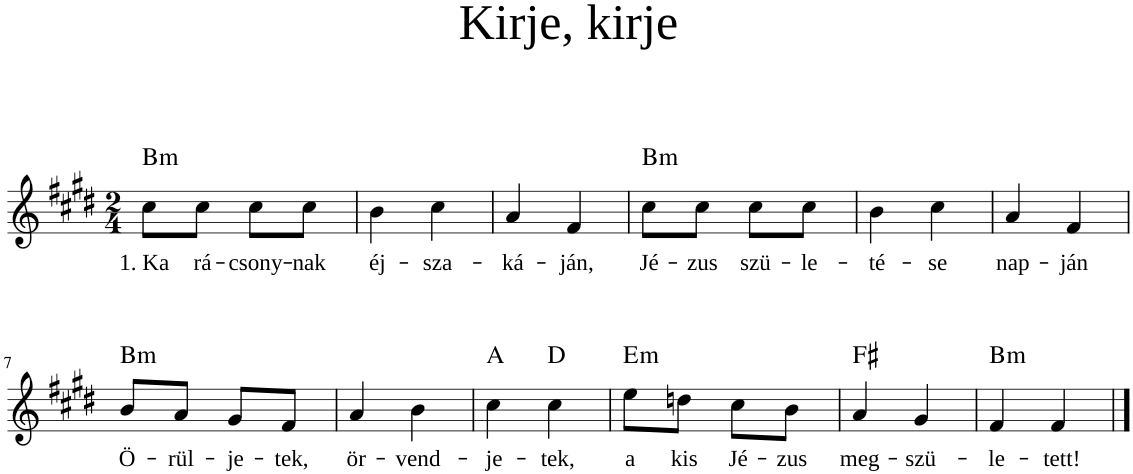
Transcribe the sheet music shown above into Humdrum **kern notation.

**kern	**text	**harte
*part1	*part1	*part1
*staff1	*staff1	*
*I"Voice	*	*
*clefG2	*	*
*k[f#c#g#d#]	*	*
*M2/4	*	*
=1	=1	=1
!	!LO:LY:b	!LO:H:kt=m
8cc#\L	1. Ka	B:min
!	!LO:LY:b	!
8cc#\J	rá-	.
!	!LO:LY:b	!
8cc#\L	-csony-	.
!	!LO:LY:b	!
8cc#\J	-nak	.
=2	=2	=2
!	!LO:LY:b	!
4b\	éj-	.
!	!LO:LY:b	!
4cc#\	-sza-	.
=3	=3	=3
!	!LO:LY:b	!
4a/	-ká-	.
!	!LO:LY:b	!
4f#/	-ján,	.
=4	=4	=4
!	!LO:LY:b	!LO:H:kt=m
8cc#\L	Jé-	B:min
!	!LO:LY:b	!
8cc#\J	-zus	.
!	!LO:LY:b	!
8cc#\L	szü-	.
!	!LO:LY:b	!
8cc#\J	-le-	.
=5	=5	=5
!	!LO:LY:b	!
4b\	-té-	.
!	!LO:LY:b	!
4cc#\	-se	.
=6	=6	=6
!	!LO:LY:b	!
4a/	nap-	.
!	!LO:LY:b	!
4f#/	-ján	.
!!LO:LB:g=z
=7	=7	=7
!	!LO:LY:b	!LO:H:kt=m
8b/L	Ö-	B:min
!	!LO:LY:b	!
8a/J	-rül-	.
!	!LO:LY:b	!
8g#/L	-je-	.
!	!LO:LY:b	!
8f#/J	-tek,	.
=8	=8	=8
!	!LO:LY:b	!
4a/	ör-	.
!	!LO:LY:b	!
4b\	-vend-	.
=9	=9	=9
!	!LO:LY:b	!
4cc#\	-je-	A:maj
!	!LO:LY:b	!
4cc#\	-tek,	D:maj
=10	=10	=10
!	!LO:LY:b	!LO:H:kt=m
8ee\L	a	E:min
!	!LO:LY:b	!
8ddn\J	kis	.
!	!LO:LY:b	!
8cc#\L	Jé-	.
!	!LO:LY:b	!
8b\J	-zus	.
=11	=11	=11
!	!LO:LY:b	!
4a/	meg-	F#:maj
!	!LO:LY:b	!
4g#/	-szü-	.
=12	=12	=12
!	!LO:LY:b	!LO:H:kt=m
4f#/	-le-	B:min
!	!LO:LY:b	!
4f#/	-tett!	.
==	==	==
*-	*-	*-
